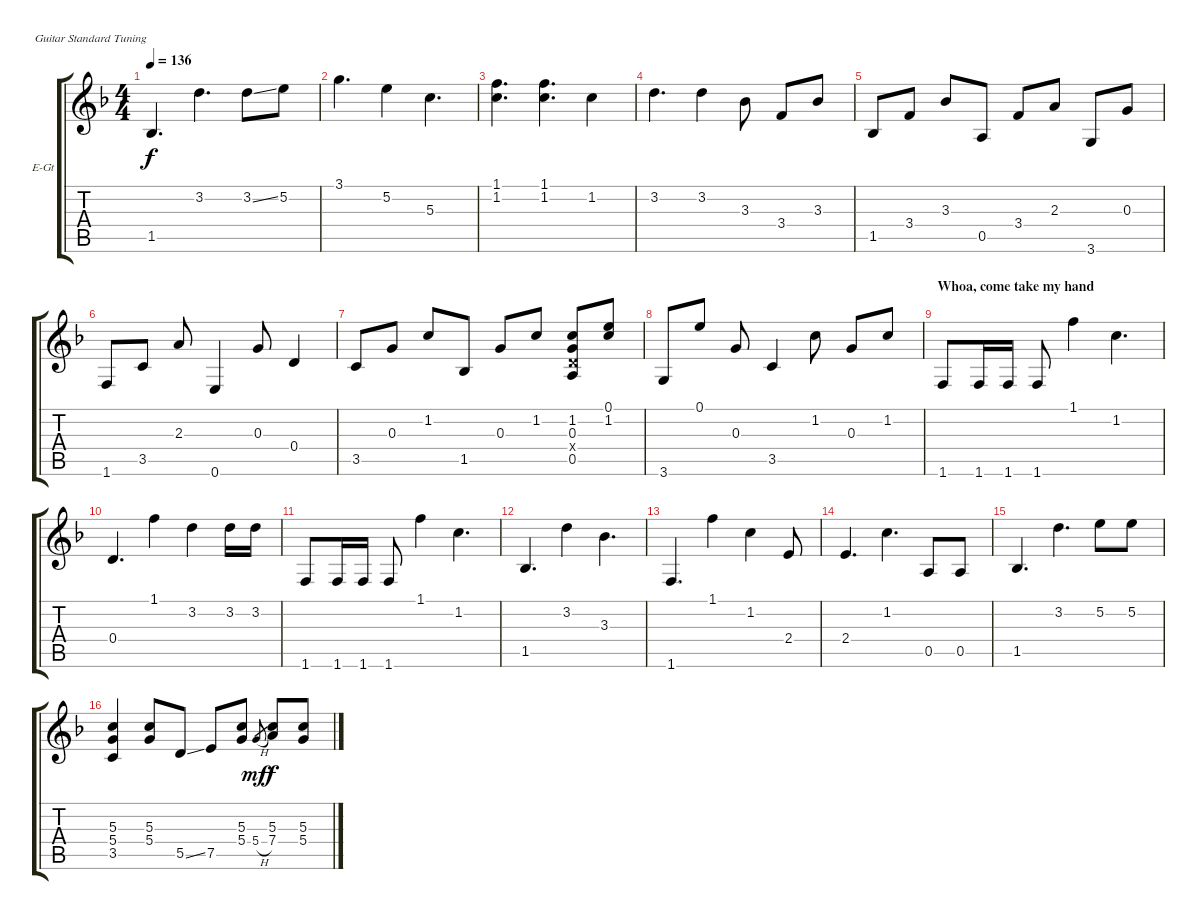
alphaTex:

\bracketExtendMode groupsimilarinstruments
\firstSystemTrackNameOrientation horizontal
\otherSystemsTrackNameOrientation horizontal
\track ("Guitar 2" "E-Gt") {instrument electricguitarclean}
\staff {score tabs}
\tuning (E4 B3 G3 D3 A2 E2)
\ts (4 4)
\tempo 136
\clef g2
\ks f
1.5.4{d dy f} 3.2.4{d} 3.2{ss}.8 5.2.8 |
3.1.4{d} 5.2.4 5.3.4{d} |
(1.1 1.2).4{d} (1.1 1.2).4{d} 1.2.4 |
3.2.4{d} 3.2.4 3.3.8 3.4.8 3.3.8 |
1.5.8 3.4.8 3.3.8 0.5.8 3.4.8 2.3.8 3.6.8 0.3.8 |
1.6.8 3.5.8 2.3.8 0.6.4 0.3.8 0.4.4 |
3.5.8 0.3.8 1.2.8 1.5.8 0.3.8 1.2.8 (1.2 0.3 0.4{x} 0.5).8 (0.1 1.2).8 |
3.6.8 0.1.8 0.3.8 3.5.4 1.2.8 0.3.8 1.2.8 |
\section ("" "Whoa, come take my hand")
1.6.8 1.6.16 1.6.16 1.6.8 1.1.4 1.2.4{d} |
0.4.4{d} 1.1.4 3.2.4 3.2.16 3.2.16 |
1.6.8 1.6.16 1.6.16 1.6.8 1.1.4 1.2.4{d} |
1.5.4{d} 3.2.4 3.3.4{d} |
1.6.4{d} 1.1.4 1.2.4 2.4.8 |
2.4.4{d} 1.2.4{d} 0.5.8 0.5.8 |
1.5.4{d} 3.2.4{d} 5.2.8 5.2.8 |
(5.3 5.4 3.5).4 (5.3 5.4).8 5.5{ss}.8 7.5.8 (5.3 5.4).8 5.4{h}.8{gr dy mf} (5.3 7.4).8{dy f} (5.3 5.4).8
